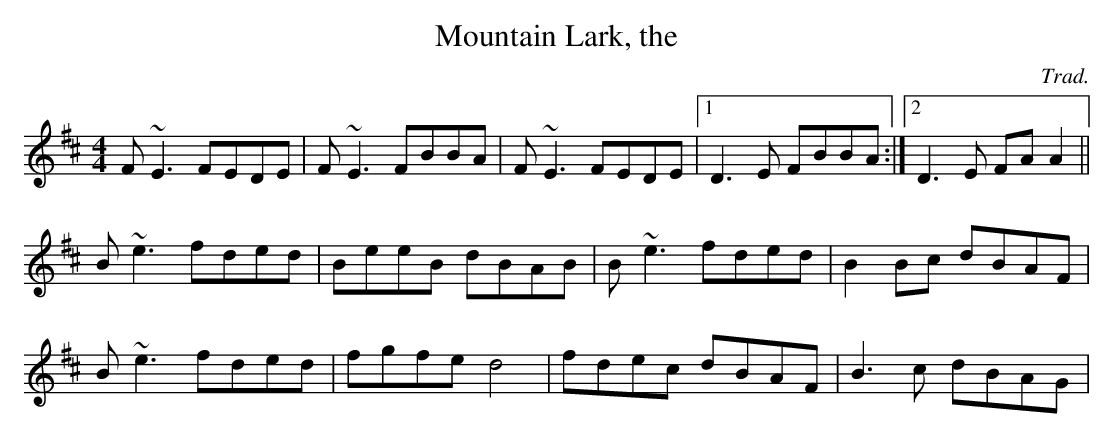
X:1
T:Mountain Lark, the
C:Trad.
M:4/4
L:1/8
K:Bm
F~E3 FEDE|F~E3 FBBA|F~E3 FEDE|1 D3E FBBA:|2 D3E FAA2||
B~e3 fded|BeeB dBAB|B~e3 fded|B2Bc dBAF|
B~e3 fded|fgfe d4|fdec dBAF|B3c dBAG|
